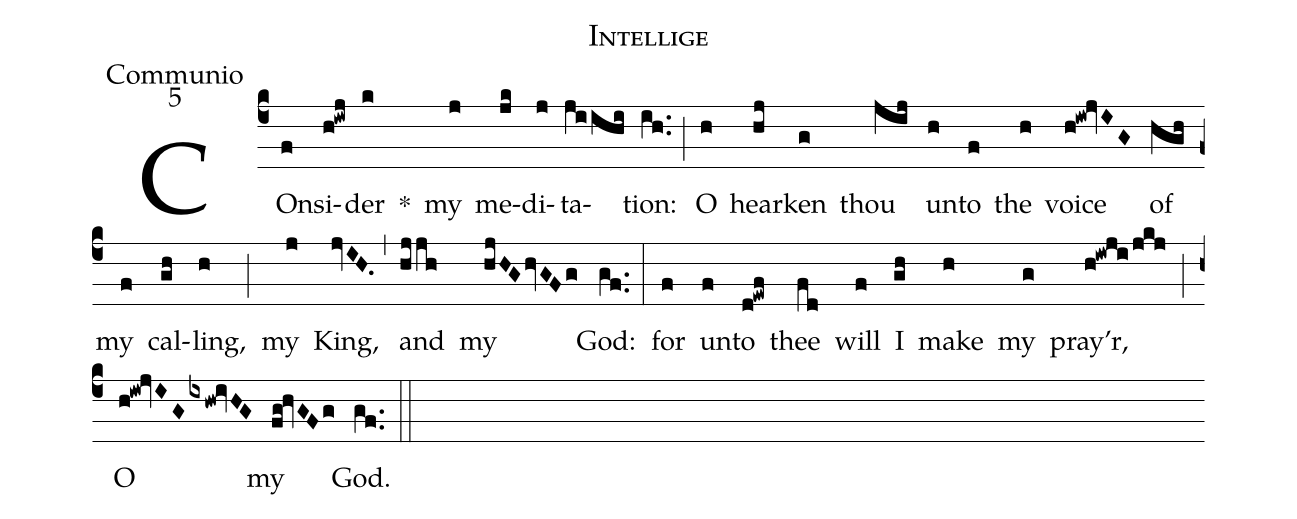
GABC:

name:Intellige;
office-part:Communio;
mode:5;
%%
(c4) COn(f)si(h!iwj)der(k) *() my(j) me(jk)di(j)ta(jiihi)tion:(ih..) (;) O(h) hear(hj)ken(g) thou(jij) un(h)to(f) the(h) voice(h!iw!jvIG) of(hgh) my(f) cal(gh)ling,(h) (;) my(j) King,(jvIH.) (,) and(hjjh) my(hjHG/hvGFg) God:(gf..) (:) for(f) un(f)to(d!ewf) thee(fd) will(f) I(gh) make(h) my(g) pray’r,(h!iwji/jkj) (;) O(h!iw!jvIG/ixhw!ivHG) my(fg!hvGFg) God.(gf..) (::)
